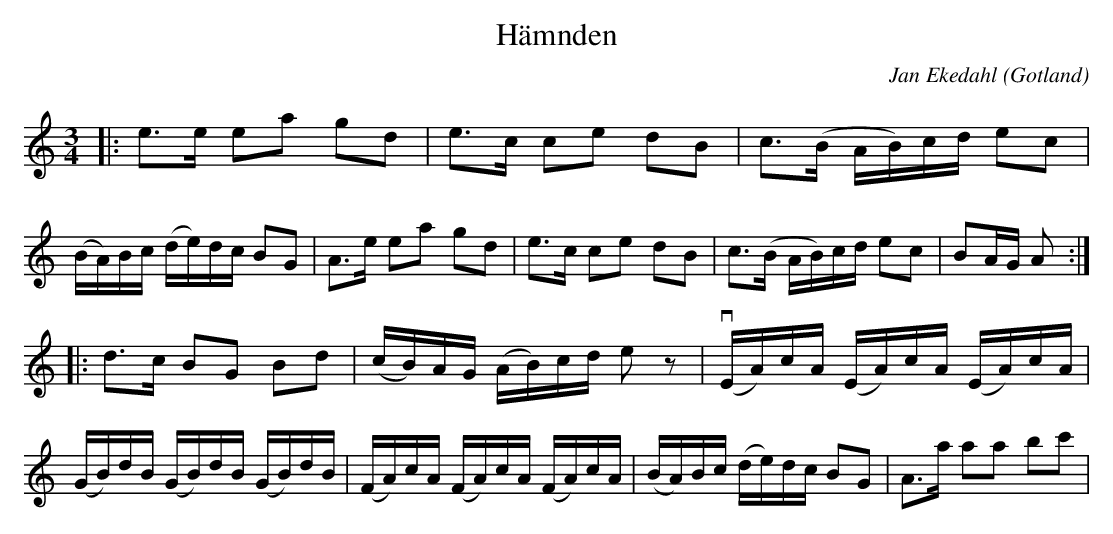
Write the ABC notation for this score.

X:1
T:Hämnden
O:Gotland
C:Jan Ekedahl
M:3/4
L:1/8
K:Am
|: e>e ea gd | e>c ce dB | c>(B A/B/)c/d/ ec | (B/A/)B/c/ (d/e/)d/c/ BG | A>e ea gd | e>c ce dB | c>(B A/B/)c/d/ ec | BA/G/ A¤:|
|:d>c BG Bd | (c/B/)A/G/ (A/B/)c/d/ ez | v(E/A/)c/A/ (E/A/)c/A/ (E/A/)c/A/ | (G/B/)d/B/ (G/B/)d/B/ (G/B/)d/B/ | (F/A/)c/A/ (F/A/)c/A/ (F/A/)c/A/ | (B/A/)B/c/ (d/e/)d/c/ BG | A>a aa bc' |
